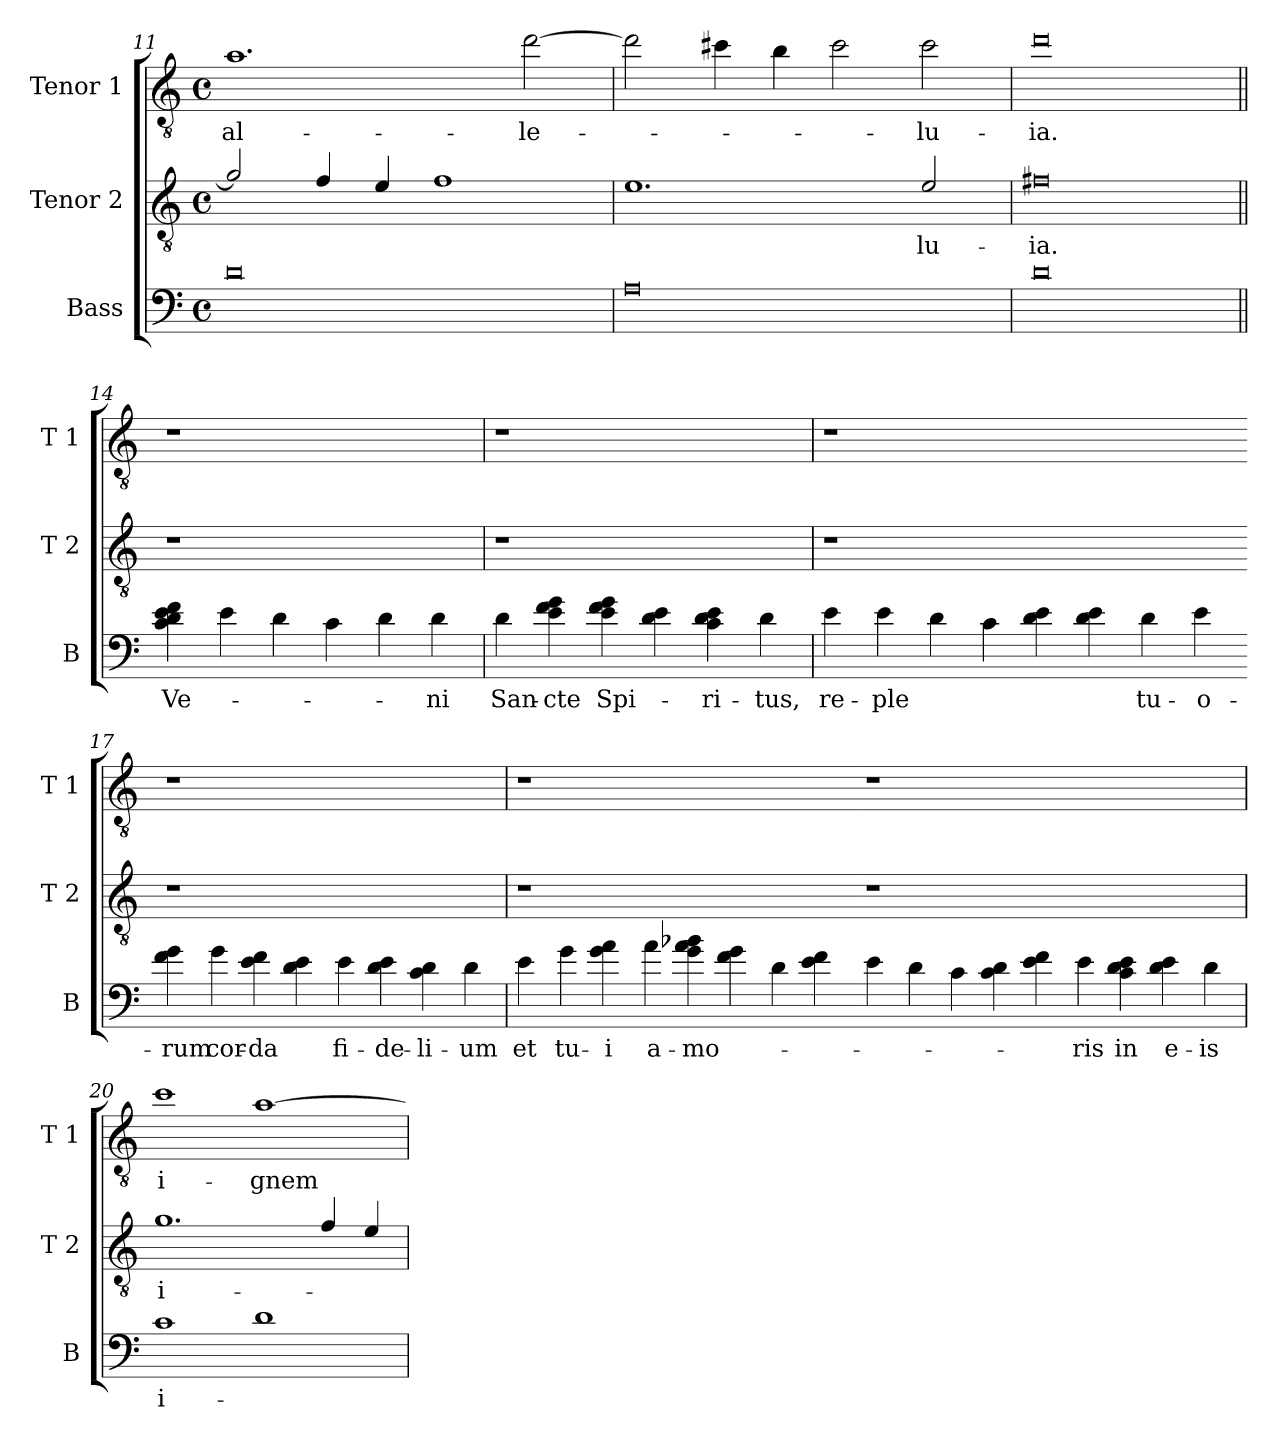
**kern	**text	**kern	**text	**kern	**text
*part3	*part3	*part2	*part2	*part1	*part1
*staff3	*staff3	*staff2	*staff2	*staff1	*staff1
*I"Bass	*	*I"Tenor 2	*	*I"Tenor 1	*
*I'B	*	*I'T 2	*	*I'T 1	*
*clefF4	*	*clefGv2	*	*clefGv2	*
*ITrd7c12	*	*ITrd7c12	*	*ITrd7c12	*
*k[]	*	*k[]	*	*k[]	*
*C:	*	*C:	*	*C:	*
*M4/4	*	*M4/4	*	*M4/4	*
*met(c)	*	*met(c)	*	*met(c)	*
=11	=11	=11	=11	=11	=11
!	!	!	!	!	!LO:LY:b
0D	.	2G/]	.	1.A	al-
.	.	4F/	.	.	.
.	.	4E/	.	.	.
.	.	1F	.	.	.
!	!	!	!	!	!LO:LY:b
.	.	.	.	[2d\	-le-
=12	=12	=12	=12	=12	=12
0AA	.	1.E	.	2d\]	.
.	.	.	.	4c#X\	.
.	.	.	.	4B\	.
.	.	.	.	2c#\	.
!	!	!	!LO:LY:b	!	!LO:LY:b
.	.	2E/	-lu-	2c#\	-lu-
=13	=13	=13	=13	=13	=13
!	!	!	!LO:LY:b	!	!LO:LY:b
0D	.	0F#X	-ia.	0d	-ia.
!!LO:LB:g=z
=14||	=14||	=14||	=14||	=14||	=14||
!	!LO:LY:b	!	!	!	!
4C 4D 4E 4F	Ve-	1r	.	1r	.
4E	.	.	.	.	.
4D	.	.	.	.	.
4C	.	.	.	.	.
4D	.	2ryy	.	2ryy	.
!	!LO:LY:b	!	!	!	!
4D	-ni	.	.	.	.
=15	=15	=15	=15	=15	=15
!	!LO:LY:b	!	!	!	!
4D	San-	1r	.	1r	.
!	!LO:LY:b	!	!	!	!
4E 4F 4G	-cte	.	.	.	.
!	!LO:LY:b	!	!	!	!
4E 4F 4G	Spi-	.	.	.	.
4D 4E	.	.	.	.	.
!	!LO:LY:b	!	!	!	!
4C 4D 4E	-ri-	2ryy	.	2ryy	.
!	!LO:LY:b	!	!	!	!
4D	-tus,	.	.	.	.
=16	=16	=16	=16	=16	=16
!	!LO:LY:b	!	!	!	!
4E	re-	1r	.	1r	.
!	!LO:LY:b	!	!	!	!
4E	-ple	.	.	.	.
4D	.	.	.	.	.
4C	.	.	.	.	.
4D 4E	.	1ryy	.	1ryy	.
4D 4E	.	.	.	.	.
!	!LO:LY:b	!	!	!	!
4D	tu-	.	.	.	.
!	!LO:LY:b	!	!	!	!
4E	-o-	.	.	.	.
!!LO:LB:g=z
=17-	=17-	=17-	=17-	=17-	=17-
!	!LO:LY:b	!	!	!	!
4F 4G	-rum	1r	.	1r	.
!	!LO:LY:b	!	!	!	!
4G	cor-	.	.	.	.
!	!LO:LY:b	!	!	!	!
4E 4F	-da	.	.	.	.
4D 4E	.	.	.	.	.
!	!LO:LY:b	!	!	!	!
4E	fi-	1ryy	.	1ryy	.
!	!LO:LY:b	!	!	!	!
4D 4E	-de-	.	.	.	.
!	!LO:LY:b	!	!	!	!
4C 4D	-li-	.	.	.	.
!	!LO:LY:b	!	!	!	!
4D	-um	.	.	.	.
=18	=18	=18	=18	=18	=18
!	!LO:LY:b	!	!	!	!
4E	et	1r	.	1r	.
!	!LO:LY:b	!	!	!	!
4G	tu-	.	.	.	.
!	!LO:LY:b	!	!	!	!
4G 4A	-i	.	.	.	.
!	!LO:LY:b	!	!	!	!
4A	a-	.	.	.	.
!	!LO:LY:b	!	!	!	!
4G 4A 4B-X	-mo-	1ryy	.	1ryy	.
4F 4G	.	.	.	.	.
4D	.	.	.	.	.
4E 4F	.	.	.	.	.
=19-	=19-	=19-	=19-	=19-	=19-
4E	.	1r	.	1r	.
4D	.	.	.	.	.
4C	.	.	.	.	.
4C 4D	.	.	.	.	.
4E 4F	.	1ryy	.	1ryy	.
!	!LO:LY:b	!	!	!	!
4E	-ris	.	.	.	.
!	!LO:LY:b	!	!	!	!
4C 4D 4E	in	.	.	.	.
!	!LO:LY:b	!	!	!	!
4D 4E	e-	.	.	.	.
!	!LO:LY:b	!	!	!	!
4D	-is	4ryy	.	4ryy	.
!!LO:LB:g=z
=20	=20	=20	=20	=20	=20
!	!LO:LY:b	!	!LO:LY:b	!	!LO:LY:b
1C	i-	1.G	i-	1c	i-
!	!	!	!	!	!LO:LY:b
1D	.	.	.	[1A	-gnem
.	.	4F/	.	.	.
.	.	4E/	.	.	.
=	=	=	=	=	=
*-	*-	*-	*-	*-	*-
